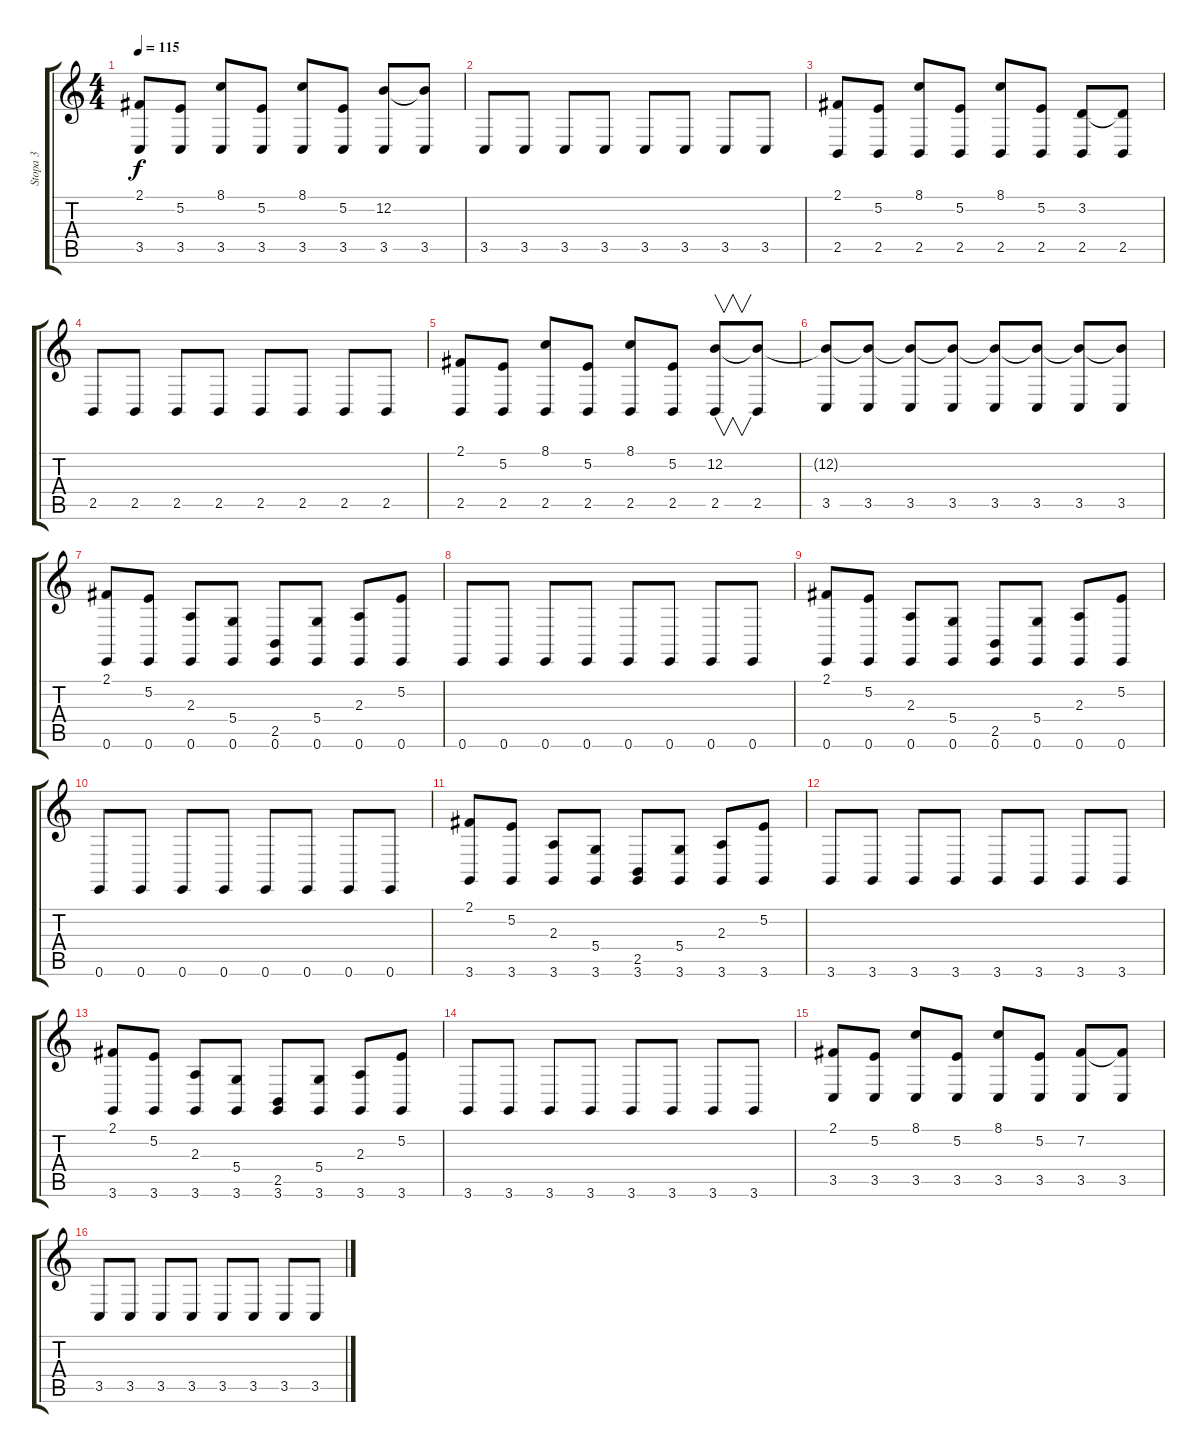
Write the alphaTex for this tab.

\track ("Stopa 3" "Stopa 3") {instrument pad6metallic}
\staff {score tabs}
\tuning (E4 B3 G3 D3 A2 E2) {hide}
\ts (4 4)
\tempo 115
\clef g2
\ks c
(2.1 3.5).8{dy f} (5.2 3.5).8 (8.1 3.5).8 (5.2 3.5).8 (8.1 3.5).8 (5.2 3.5).8 (12.2 3.5).8 (12.2{t} 3.5).8 |
3.5.8 3.5.8 3.5.8 3.5.8 3.5.8 3.5.8 3.5.8 3.5.8 |
(2.1 2.5).8 (5.2 2.5).8 (8.1 2.5).8 (5.2 2.5).8 (8.1 2.5).8 (5.2 2.5).8 (3.2 2.5).8 (3.2{t} 2.5).8 |
2.5.8 2.5.8 2.5.8 2.5.8 2.5.8 2.5.8 2.5.8 2.5.8 |
(2.1 2.5).8 (5.2 2.5).8 (8.1 2.5).8 (5.2 2.5).8 (8.1 2.5).8 (5.2 2.5).8 (12.2 2.5).8{v} (12.2{t} 2.5).8 |
(12.2{t} 3.5).8 (12.2{t} 3.5).8 (12.2{t} 3.5).8 (12.2{t} 3.5).8 (12.2{t} 3.5).8 (12.2{t} 3.5).8 (12.2{t} 3.5).8 (12.2{t} 3.5).8 |
(2.1 0.6).8 (5.2 0.6).8 (2.3 0.6).8 (5.4 0.6).8 (2.5 0.6).8 (5.4 0.6).8 (2.3 0.6).8 (5.2 0.6).8 |
0.6.8 0.6.8 0.6.8 0.6.8 0.6.8 0.6.8 0.6.8 0.6.8 |
(2.1 0.6).8 (5.2 0.6).8 (2.3 0.6).8 (5.4 0.6).8 (2.5 0.6).8 (5.4 0.6).8 (2.3 0.6).8 (5.2 0.6).8 |
0.6.8 0.6.8 0.6.8 0.6.8 0.6.8 0.6.8 0.6.8 0.6.8 |
(2.1 3.6).8 (5.2 3.6).8 (2.3 3.6).8 (5.4 3.6).8 (2.5 3.6).8 (5.4 3.6).8 (2.3 3.6).8 (5.2 3.6).8 |
3.6.8 3.6.8 3.6.8 3.6.8 3.6.8 3.6.8 3.6.8 3.6.8 |
(2.1 3.6).8 (5.2 3.6).8 (2.3 3.6).8 (5.4 3.6).8 (2.5 3.6).8 (5.4 3.6).8 (2.3 3.6).8 (5.2 3.6).8 |
3.6.8 3.6.8 3.6.8 3.6.8 3.6.8 3.6.8 3.6.8 3.6.8 |
(2.1 3.5).8 (5.2 3.5).8 (8.1 3.5).8 (5.2 3.5).8 (8.1 3.5).8 (5.2 3.5).8 (7.2 3.5).8 (7.2{t} 3.5).8 |
3.5.8 3.5.8 3.5.8 3.5.8 3.5.8 3.5.8 3.5.8 3.5.8
